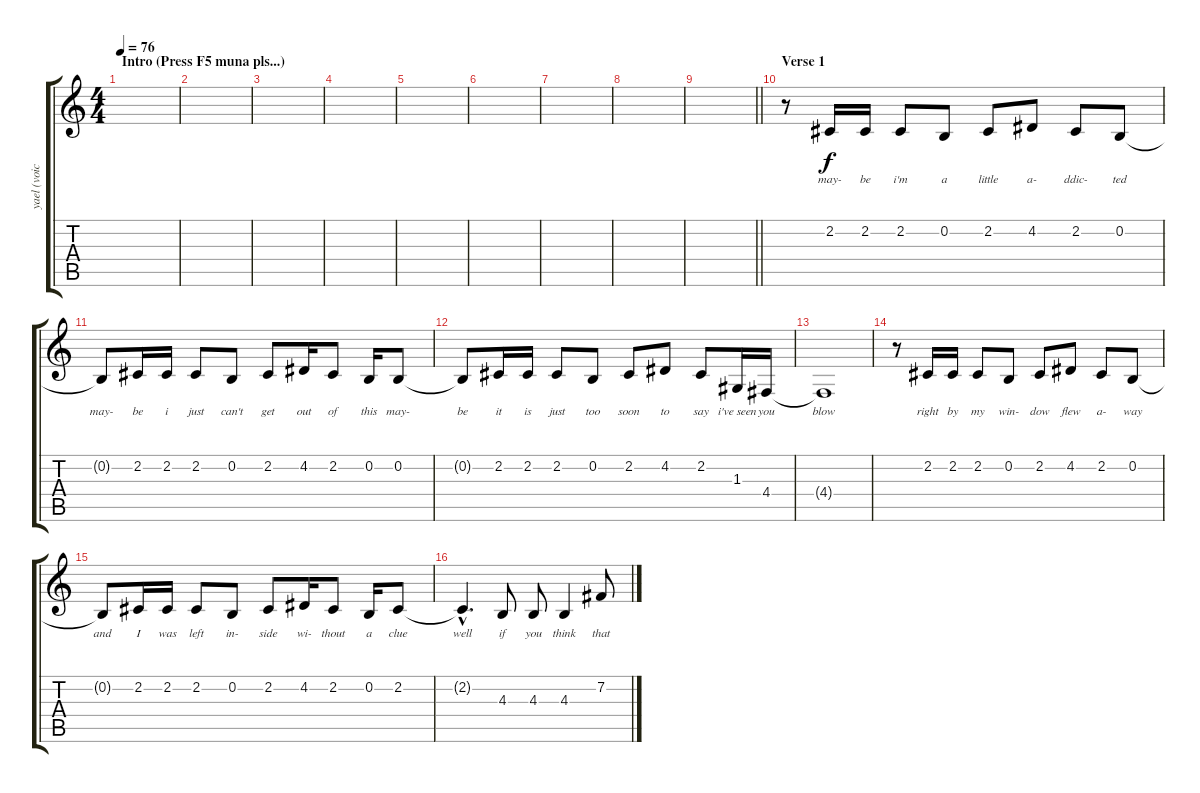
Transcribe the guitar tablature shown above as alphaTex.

\track ("yael (voice)" "yael (voic") {instrument sitar}
\staff {score tabs}
\tuning (E4 B3 G3 D3 A2 E2) {hide}
\ts (4 4)
\section ("" "Intro (Press F5 muna pls...)")
\tempo 76
\clef g2
\ks c
|
|
|
|
|
|
|
|
\barLineRight lightlight
|
\section ("" "Verse 1")
r.8 2.2.16{lyrics (0 "may-") lyrics (1 "") lyrics (2 "") lyrics (3 "") lyrics (4 "")} 2.2.16{lyrics (0 "be") lyrics (1 "") lyrics (2 "") lyrics (3 "") lyrics (4 "")} 2.2.8{lyrics (0 "i'm") lyrics (1 "") lyrics (2 "") lyrics (3 "") lyrics (4 "")} 0.2.8{lyrics (0 "a") lyrics (1 "") lyrics (2 "") lyrics (3 "") lyrics (4 "")} 2.2.8{lyrics (0 "little") lyrics (1 "") lyrics (2 "") lyrics (3 "") lyrics (4 "")} 4.2.8{lyrics (0 "a-") lyrics (1 "") lyrics (2 "") lyrics (3 "") lyrics (4 "")} 2.2.8{lyrics (0 "ddic-") lyrics (1 "") lyrics (2 "") lyrics (3 "") lyrics (4 "")} 0.2.8{lyrics (0 "ted") lyrics (1 "") lyrics (2 "") lyrics (3 "") lyrics (4 "")} |
0.2{t}.8{lyrics (0 "may-") lyrics (1 "") lyrics (2 "") lyrics (3 "") lyrics (4 "")} 2.2.16{lyrics (0 "be") lyrics (1 "") lyrics (2 "") lyrics (3 "") lyrics (4 "")} 2.2.16{lyrics (0 "i") lyrics (1 "") lyrics (2 "") lyrics (3 "") lyrics (4 "")} 2.2.8{lyrics (0 "just") lyrics (1 "") lyrics (2 "") lyrics (3 "") lyrics (4 "")} 0.2.8{lyrics (0 "can't") lyrics (1 "") lyrics (2 "") lyrics (3 "") lyrics (4 "")} 2.2.8{lyrics (0 "get") lyrics (1 "") lyrics (2 "") lyrics (3 "") lyrics (4 "")} 4.2.16{lyrics (0 "out") lyrics (1 "") lyrics (2 "") lyrics (3 "") lyrics (4 "")} 2.2.8{lyrics (0 "of") lyrics (1 "") lyrics (2 "") lyrics (3 "") lyrics (4 "")} 0.2.16{lyrics (0 "this") lyrics (1 "") lyrics (2 "") lyrics (3 "") lyrics (4 "")} 0.2.8{lyrics (0 "may-") lyrics (1 "") lyrics (2 "") lyrics (3 "") lyrics (4 "")} |
0.2{t}.8{lyrics (0 "be") lyrics (1 "") lyrics (2 "") lyrics (3 "") lyrics (4 "")} 2.2.16{lyrics (0 "it") lyrics (1 "") lyrics (2 "") lyrics (3 "") lyrics (4 "")} 2.2.16{lyrics (0 "is") lyrics (1 "") lyrics (2 "") lyrics (3 "") lyrics (4 "")} 2.2.8{lyrics (0 "just") lyrics (1 "") lyrics (2 "") lyrics (3 "") lyrics (4 "")} 0.2.8{lyrics (0 "too") lyrics (1 "") lyrics (2 "") lyrics (3 "") lyrics (4 "")} 2.2.8{lyrics (0 "soon") lyrics (1 "") lyrics (2 "") lyrics (3 "") lyrics (4 "")} 4.2.8{lyrics (0 "to") lyrics (1 "") lyrics (2 "") lyrics (3 "") lyrics (4 "")} 2.2.8{lyrics (0 "say") lyrics (1 "") lyrics (2 "") lyrics (3 "") lyrics (4 "")} 1.3.16{lyrics (0 "i've seen") lyrics (1 "") lyrics (2 "") lyrics (3 "") lyrics (4 "")} 4.4.16{lyrics (0 "you") lyrics (1 "") lyrics (2 "") lyrics (3 "") lyrics (4 "")} |
4.4{t}.1{lyrics (0 "blow") lyrics (1 "") lyrics (2 "") lyrics (3 "") lyrics (4 "")} |
r.8 2.2.16{lyrics (0 "right") lyrics (1 "") lyrics (2 "") lyrics (3 "") lyrics (4 "")} 2.2.16{lyrics (0 "by") lyrics (1 "") lyrics (2 "") lyrics (3 "") lyrics (4 "")} 2.2.8{lyrics (0 "my") lyrics (1 "") lyrics (2 "") lyrics (3 "") lyrics (4 "")} 0.2.8{lyrics (0 "win-") lyrics (1 "") lyrics (2 "") lyrics (3 "") lyrics (4 "")} 2.2.8{lyrics (0 "dow") lyrics (1 "") lyrics (2 "") lyrics (3 "") lyrics (4 "")} 4.2.8{lyrics (0 "flew") lyrics (1 "") lyrics (2 "") lyrics (3 "") lyrics (4 "")} 2.2.8{lyrics (0 "a-") lyrics (1 "") lyrics (2 "") lyrics (3 "") lyrics (4 "")} 0.2.8{lyrics (0 "way") lyrics (1 "") lyrics (2 "") lyrics (3 "") lyrics (4 "")} |
0.2{t}.8{lyrics (0 "and") lyrics (1 "") lyrics (2 "") lyrics (3 "") lyrics (4 "")} 2.2.16{lyrics (0 "I") lyrics (1 "") lyrics (2 "") lyrics (3 "") lyrics (4 "")} 2.2.16{lyrics (0 "was") lyrics (1 "") lyrics (2 "") lyrics (3 "") lyrics (4 "")} 2.2.8{lyrics (0 "left") lyrics (1 "") lyrics (2 "") lyrics (3 "") lyrics (4 "")} 0.2.8{lyrics (0 "in-") lyrics (1 "") lyrics (2 "") lyrics (3 "") lyrics (4 "")} 2.2.8{lyrics (0 "side") lyrics (1 "") lyrics (2 "") lyrics (3 "") lyrics (4 "")} 4.2.16{lyrics (0 "wi-") lyrics (1 "") lyrics (2 "") lyrics (3 "") lyrics (4 "")} 2.2.8{lyrics (0 "thout") lyrics (1 "") lyrics (2 "") lyrics (3 "") lyrics (4 "")} 0.2.16{lyrics (0 "a") lyrics (1 "") lyrics (2 "") lyrics (3 "") lyrics (4 "")} 2.2.8{lyrics (0 "clue") lyrics (1 "") lyrics (2 "") lyrics (3 "") lyrics (4 "")} |
2.2{hac t}.4{d lyrics (0 "well") lyrics (1 "") lyrics (2 "") lyrics (3 "") lyrics (4 "")} 4.3.8{lyrics (0 "if") lyrics (1 "") lyrics (2 "") lyrics (3 "") lyrics (4 "")} 4.3.8{lyrics (0 "you") lyrics (1 "") lyrics (2 "") lyrics (3 "") lyrics (4 "")} 4.3.4{lyrics (0 "think") lyrics (1 "") lyrics (2 "") lyrics (3 "") lyrics (4 "")} 7.2.8{lyrics (0 "that") lyrics (1 "") lyrics (2 "") lyrics (3 "") lyrics (4 "")}
